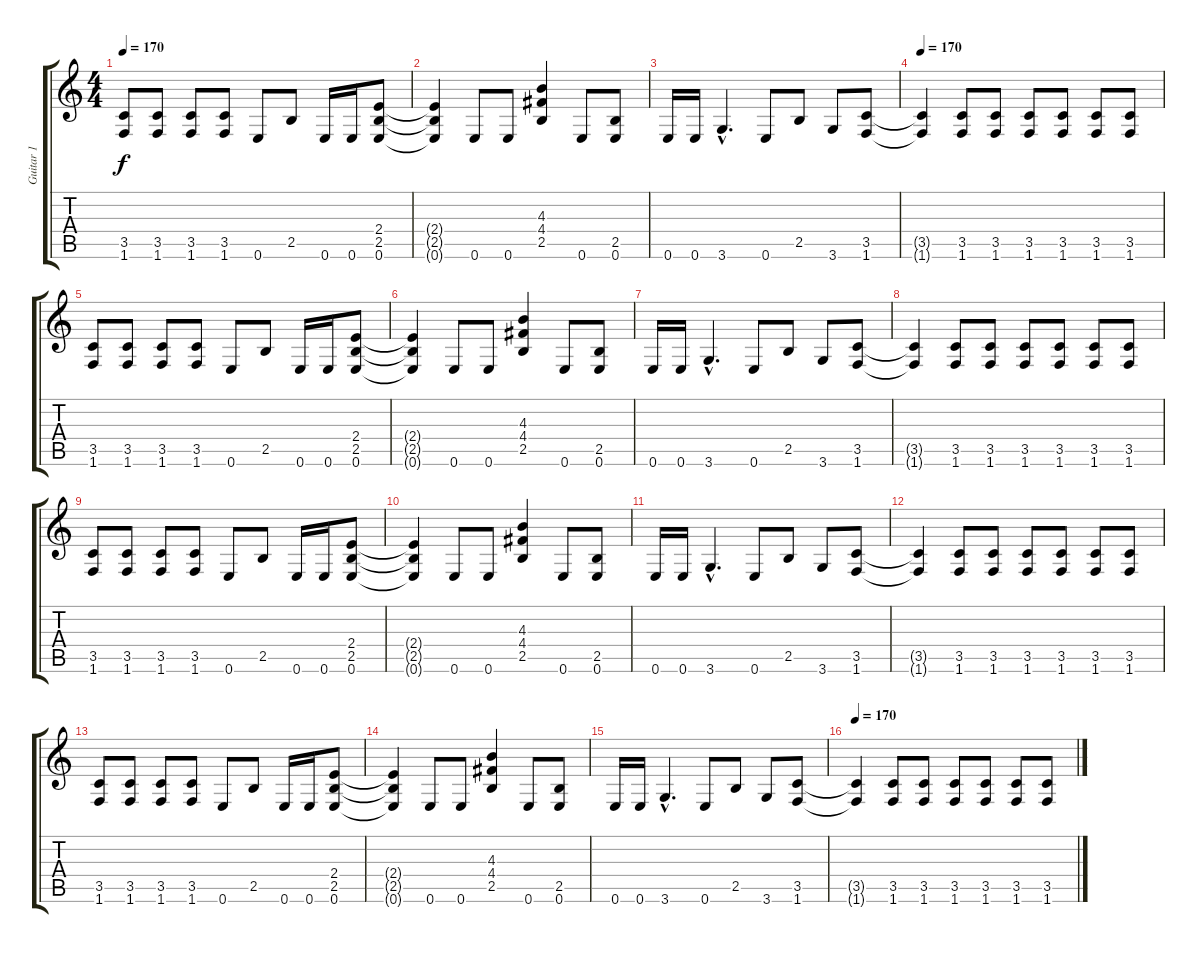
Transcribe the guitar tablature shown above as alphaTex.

\track ("Guitar 1" "Guitar 1") {instrument distortionguitar}
\staff {score tabs}
\tuning (E4 B3 G3 D3 A2 E2) {hide}
\ts (4 4)
\tempo 170
\clef g2
\ks c
(3.5 1.6).8{dy f} (3.5 1.6).8 (3.5 1.6).8 (3.5 1.6).8 0.6.8 2.5.8 0.6.16 0.6.16 (2.4 2.5 0.6).8 |
(2.4{t} 2.5{t} 0.6{t}).4 0.6.8 0.6.8 (4.3 4.4 2.5).4 0.6.8 (2.5 0.6).8 |
0.6.16 0.6.16 3.6{hac}.4{d} 0.6.8 2.5.8 3.6.8 (3.5 1.6).8 |
\tempo 170
(3.5{t} 1.6{t}).4 (3.5 1.6).8 (3.5 1.6).8 (3.5 1.6).8 (3.5 1.6).8 (3.5 1.6).8 (3.5 1.6).8 |
(3.5 1.6).8 (3.5 1.6).8 (3.5 1.6).8 (3.5 1.6).8 0.6.8 2.5.8 0.6.16 0.6.16 (2.4 2.5 0.6).8 |
(2.4{t} 2.5{t} 0.6{t}).4 0.6.8 0.6.8 (4.3 4.4 2.5).4 0.6.8 (2.5 0.6).8 |
0.6.16 0.6.16 3.6{hac}.4{d} 0.6.8 2.5.8 3.6.8 (3.5 1.6).8 |
(3.5{t} 1.6{t}).4 (3.5 1.6).8 (3.5 1.6).8 (3.5 1.6).8 (3.5 1.6).8 (3.5 1.6).8 (3.5 1.6).8 |
(3.5 1.6).8 (3.5 1.6).8 (3.5 1.6).8 (3.5 1.6).8 0.6.8 2.5.8 0.6.16 0.6.16 (2.4 2.5 0.6).8 |
(2.4{t} 2.5{t} 0.6{t}).4 0.6.8 0.6.8 (4.3 4.4 2.5).4 0.6.8 (2.5 0.6).8 |
0.6.16 0.6.16 3.6{hac}.4{d} 0.6.8 2.5.8 3.6.8 (3.5 1.6).8 |
(3.5{t} 1.6{t}).4 (3.5 1.6).8 (3.5 1.6).8 (3.5 1.6).8 (3.5 1.6).8 (3.5 1.6).8 (3.5 1.6).8 |
(3.5 1.6).8 (3.5 1.6).8 (3.5 1.6).8 (3.5 1.6).8 0.6.8 2.5.8 0.6.16 0.6.16 (2.4 2.5 0.6).8 |
(2.4{t} 2.5{t} 0.6{t}).4 0.6.8 0.6.8 (4.3 4.4 2.5).4 0.6.8 (2.5 0.6).8 |
0.6.16 0.6.16 3.6{hac}.4{d} 0.6.8 2.5.8 3.6.8 (3.5 1.6).8 |
\tempo 170
(3.5{t} 1.6{t}).4 (3.5 1.6).8 (3.5 1.6).8 (3.5 1.6).8 (3.5 1.6).8 (3.5 1.6).8 (3.5 1.6).8
